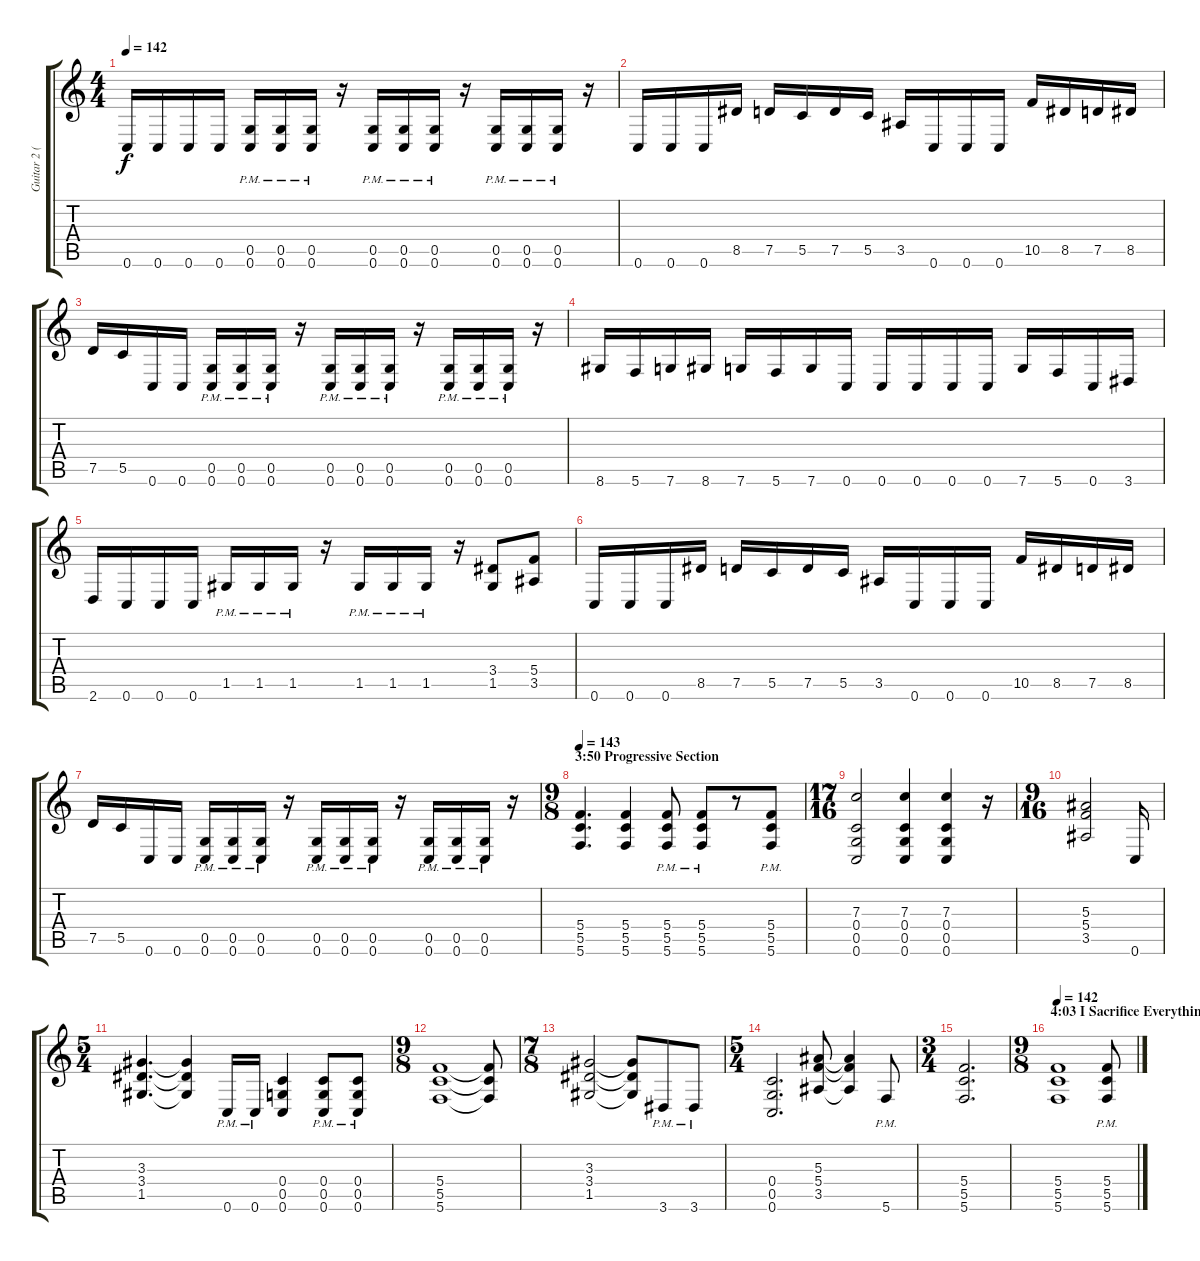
\track ("Guitar 2 (Jari)" "Guitar 2 (") {instrument distortionguitar}
\staff {score tabs}
\tuning (D4 A3 F3 C3 G2 C2) {hide}
\ts (4 4)
\tempo 142
\clef g2
\ks c
0.6.16{dy f} 0.6.16 0.6.16 0.6.16 (0.5{pm} 0.6{pm}).16 (0.5{pm} 0.6{pm}).16 (0.5{pm} 0.6{pm}).16 r.16 (0.5{pm} 0.6{pm}).16 (0.5{pm} 0.6{pm}).16 (0.5{pm} 0.6{pm}).16 r.16 (0.5{pm} 0.6{pm}).16 (0.5{pm} 0.6{pm}).16 (0.5{pm} 0.6{pm}).16 r.16 |
0.6.16 0.6.16 0.6.16 8.5.16 7.5.16 5.5.16 7.5.16 5.5.16 3.5.16 0.6.16 0.6.16 0.6.16 10.5.16 8.5.16 7.5.16 8.5.16 |
7.5.16 5.5.16 0.6.16 0.6.16 (0.5{pm} 0.6{pm}).16 (0.5{pm} 0.6{pm}).16 (0.5{pm} 0.6{pm}).16 r.16 (0.5{pm} 0.6{pm}).16 (0.5{pm} 0.6{pm}).16 (0.5{pm} 0.6{pm}).16 r.16 (0.5{pm} 0.6{pm}).16 (0.5{pm} 0.6{pm}).16 (0.5{pm} 0.6{pm}).16 r.16 |
8.6.16 5.6.16 7.6.16 8.6.16 7.6.16 5.6.16 7.6.16 0.6.16 0.6.16 0.6.16 0.6.16 0.6.16 7.6.16 5.6.16 0.6.16 3.6.16 |
2.6.16 0.6.16 0.6.16 0.6.16 1.5{pm}.16 1.5{pm}.16 1.5{pm}.16 r.16 1.5{pm}.16 1.5{pm}.16 1.5{pm}.16 r.16 (3.4 1.5).8 (5.4 3.5).8 |
0.6.16 0.6.16 0.6.16 8.5.16 7.5.16 5.5.16 7.5.16 5.5.16 3.5.16 0.6.16 0.6.16 0.6.16 10.5.16 8.5.16 7.5.16 8.5.16 |
7.5.16 5.5.16 0.6.16 0.6.16 (0.5{pm} 0.6{pm}).16 (0.5{pm} 0.6{pm}).16 (0.5{pm} 0.6{pm}).16 r.16 (0.5{pm} 0.6{pm}).16 (0.5{pm} 0.6{pm}).16 (0.5{pm} 0.6{pm}).16 r.16 (0.5{pm} 0.6{pm}).16 (0.5{pm} 0.6{pm}).16 (0.5{pm} 0.6{pm}).16 r.16 |
\ts (9 8)
\section ("" "3:50 Progressive Section")
\tempo 143
(5.4 5.5 5.6).4{d} (5.4 5.5 5.6).4 (5.4{pm} 5.5{pm} 5.6{pm}).8 (5.4{pm} 5.5{pm} 5.6{pm}).8 r.8 (5.4{pm} 5.5{pm} 5.6{pm}).8 |
\ts (17 16)
(7.3 0.4 0.5 0.6).2 (7.3 0.4 0.5 0.6).4 (7.3 0.4 0.5 0.6).4 r.16 |
\ts (9 16)
(5.3 5.4 3.5).2 0.6.16 |
\ts (5 4)
(3.3 3.4 1.5).4{d} (3.3{t} 3.4{t} 1.5{t}).4 0.6{pm}.16 0.6{pm}.16 (0.4 0.5 0.6).4 (0.4{pm} 0.5{pm} 0.6{pm}).8 (0.4{pm} 0.5{pm} 0.6{pm}).8 |
\ts (9 8)
(5.4 5.5 5.6).1 (5.4{t} 5.5{t} 5.6{t}).8 |
\ts (7 8)
(3.3 3.4 1.5).2 (3.3{t} 3.4{t} 1.5{t}).8 3.6{pm}.8 3.6{pm}.8 |
\ts (5 4)
(0.4 0.5 0.6).2{d} (5.3 5.4 3.5).8 (5.3{t} 5.4{t} 3.5{t}).4 5.6{pm}.8 |
\ts (3 4)
(5.4 5.5 5.6).2{d} |
\ts (9 8)
\section ("" "4:03 I Sacrifice Everything")
\tempo 142
(5.4 5.5 5.6).1 (5.4{pm} 5.5{pm} 5.6{pm}).8
